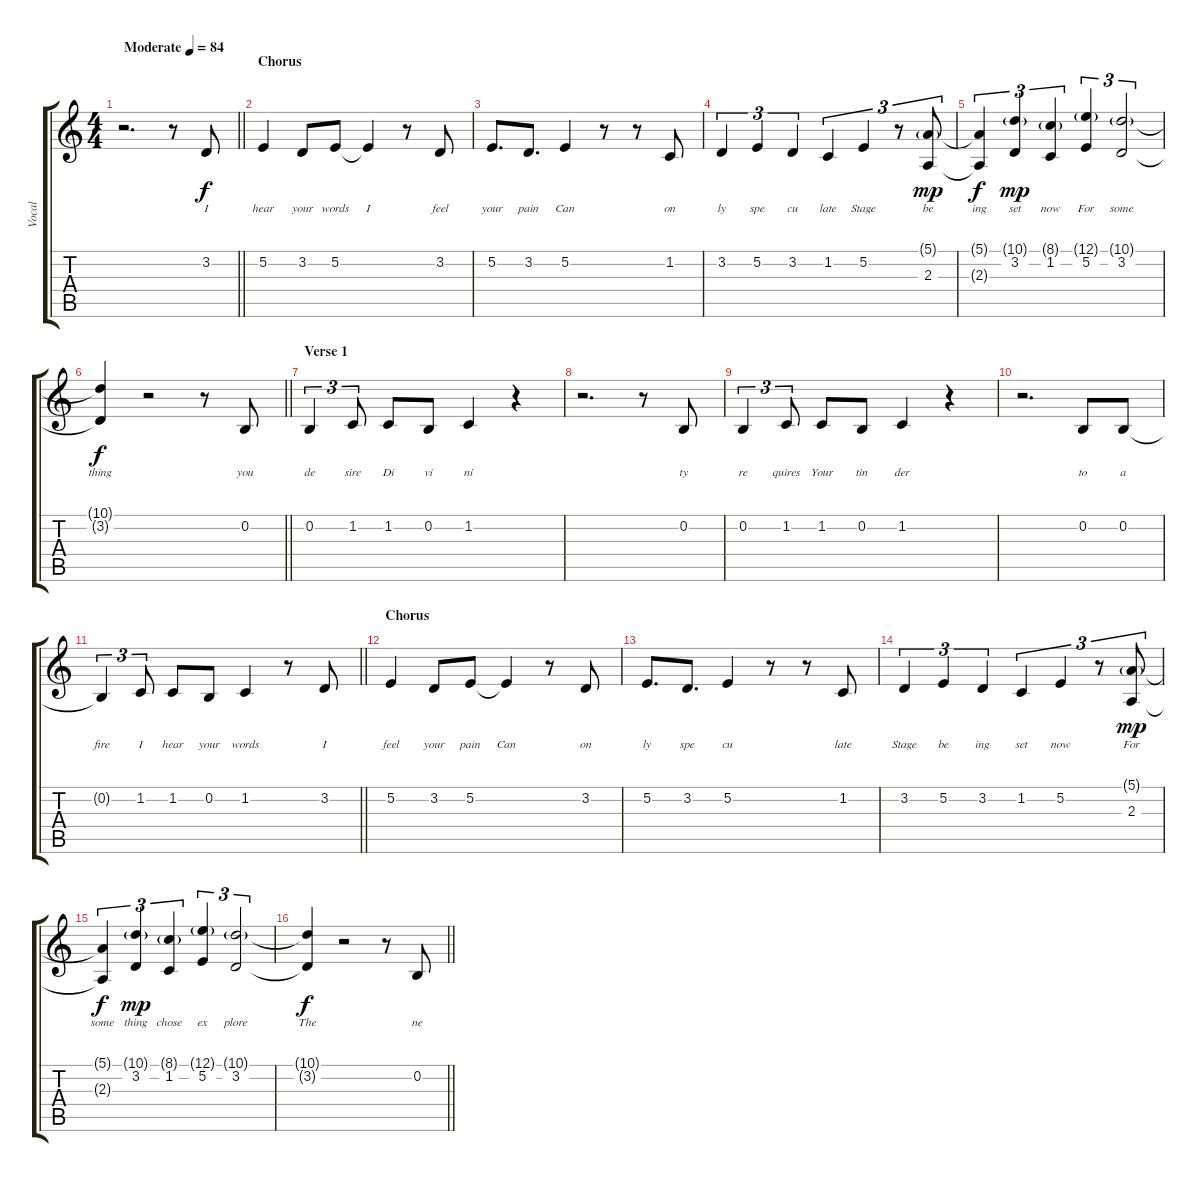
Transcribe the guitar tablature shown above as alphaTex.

\track ("Vocal" "Vocal") {instrument acousticgrandpiano}
\staff {score tabs}
\tuning (E4 B3 G3 D3 A2 E2) {hide}
\ts (4 4)
\tempo (84 "Moderate")
\clef g2
\barLineRight lightlight
\ks c
r.2{d dy f instrument acousticgrandpiano} r.8 3.2.8{lyrics (0 "I") lyrics (1 "") lyrics (2 "") lyrics (3 "") lyrics (4 "")} |
\section ("" "Chorus")
5.2.4{lyrics (0 "hear") lyrics (1 "") lyrics (2 "") lyrics (3 "") lyrics (4 "")} 3.2.8{lyrics (0 "your") lyrics (1 "") lyrics (2 "") lyrics (3 "") lyrics (4 "")} 5.2.8{lyrics (0 "words") lyrics (1 "") lyrics (2 "") lyrics (3 "") lyrics (4 "")} 5.2{t}.4{lyrics (0 "I") lyrics (1 "") lyrics (2 "") lyrics (3 "") lyrics (4 "")} r.8 3.2.8{lyrics (0 "feel") lyrics (1 "") lyrics (2 "") lyrics (3 "") lyrics (4 "")} |
5.2.8{d lyrics (0 "your") lyrics (1 "") lyrics (2 "") lyrics (3 "") lyrics (4 "")} 3.2.8{d lyrics (0 "pain") lyrics (1 "") lyrics (2 "") lyrics (3 "") lyrics (4 "")} 5.2.4{lyrics (0 "Can") lyrics (1 "") lyrics (2 "") lyrics (3 "") lyrics (4 "")} r.8 r.8 1.2.8{lyrics (0 "on") lyrics (1 "") lyrics (2 "") lyrics (3 "") lyrics (4 "")} |
3.2.4{tu (3 2) lyrics (0 "ly") lyrics (1 "") lyrics (2 "") lyrics (3 "") lyrics (4 "")} 5.2.4{tu (3 2) lyrics (0 "spe") lyrics (1 "") lyrics (2 "") lyrics (3 "") lyrics (4 "")} 3.2.4{tu (3 2) lyrics (0 "cu") lyrics (1 "") lyrics (2 "") lyrics (3 "") lyrics (4 "")} 1.2.4{tu (3 2) lyrics (0 "late") lyrics (1 "") lyrics (2 "") lyrics (3 "") lyrics (4 "")} 5.2.4{tu (3 2) lyrics (0 "Stage") lyrics (1 "") lyrics (2 "") lyrics (3 "") lyrics (4 "")} r.8{tu (3 2)} (5.1{g} 2.3).8{tu (3 2) lyrics (0 "be") lyrics (1 "") lyrics (2 "") lyrics (3 "") lyrics (4 "") dy mp} |
(5.1{t} 2.3{t}).4{tu (3 2) lyrics (0 "ing") lyrics (1 "") lyrics (2 "") lyrics (3 "") lyrics (4 "") dy f} (10.1{g} 3.2).4{tu (3 2) lyrics (0 "set") lyrics (1 "") lyrics (2 "") lyrics (3 "") lyrics (4 "") dy mp} (8.1{g} 1.2).4{tu (3 2) lyrics (0 "now") lyrics (1 "") lyrics (2 "") lyrics (3 "") lyrics (4 "")} (12.1{g} 5.2).4{tu (3 2) lyrics (0 "For") lyrics (1 "") lyrics (2 "") lyrics (3 "") lyrics (4 "")} (10.1{g} 3.2).2{tu (3 2) lyrics (0 "some") lyrics (1 "") lyrics (2 "") lyrics (3 "") lyrics (4 "")} |
\barLineRight lightlight
(10.1{t} 3.2{t}).4{lyrics (0 "thing") lyrics (1 "") lyrics (2 "") lyrics (3 "") lyrics (4 "") dy f} r.2 r.8 0.2.8{lyrics (0 "you") lyrics (1 "") lyrics (2 "") lyrics (3 "") lyrics (4 "")} |
\section ("" "Verse 1")
0.2.4{tu (3 2) lyrics (0 "de") lyrics (1 "") lyrics (2 "") lyrics (3 "") lyrics (4 "")} 1.2.8{tu (3 2) lyrics (0 "sire") lyrics (1 "") lyrics (2 "") lyrics (3 "") lyrics (4 "")} 1.2.8{lyrics (0 "Di") lyrics (1 "") lyrics (2 "") lyrics (3 "") lyrics (4 "")} 0.2.8{lyrics (0 "vi") lyrics (1 "") lyrics (2 "") lyrics (3 "") lyrics (4 "")} 1.2.4{lyrics (0 "ni") lyrics (1 "") lyrics (2 "") lyrics (3 "") lyrics (4 "")} r.4 |
r.2{d} r.8 0.2.8{lyrics (0 "ty") lyrics (1 "") lyrics (2 "") lyrics (3 "") lyrics (4 "")} |
0.2.4{tu (3 2) lyrics (0 "re") lyrics (1 "") lyrics (2 "") lyrics (3 "") lyrics (4 "")} 1.2.8{tu (3 2) lyrics (0 "quires") lyrics (1 "") lyrics (2 "") lyrics (3 "") lyrics (4 "")} 1.2.8{lyrics (0 "Your") lyrics (1 "") lyrics (2 "") lyrics (3 "") lyrics (4 "")} 0.2.8{lyrics (0 "tin") lyrics (1 "") lyrics (2 "") lyrics (3 "") lyrics (4 "")} 1.2.4{lyrics (0 "der") lyrics (1 "") lyrics (2 "") lyrics (3 "") lyrics (4 "")} r.4 |
r.2{d} 0.2.8{lyrics (0 "to") lyrics (1 "") lyrics (2 "") lyrics (3 "") lyrics (4 "")} 0.2.8{lyrics (0 "a") lyrics (1 "") lyrics (2 "") lyrics (3 "") lyrics (4 "")} |
\barLineRight lightlight
0.2{t}.4{tu (3 2) lyrics (0 "fire") lyrics (1 "") lyrics (2 "") lyrics (3 "") lyrics (4 "")} 1.2.8{tu (3 2) lyrics (0 "I") lyrics (1 "") lyrics (2 "") lyrics (3 "") lyrics (4 "")} 1.2.8{lyrics (0 "hear") lyrics (1 "") lyrics (2 "") lyrics (3 "") lyrics (4 "")} 0.2.8{lyrics (0 "your") lyrics (1 "") lyrics (2 "") lyrics (3 "") lyrics (4 "")} 1.2.4{lyrics (0 "words") lyrics (1 "") lyrics (2 "") lyrics (3 "") lyrics (4 "")} r.8 3.2.8{lyrics (0 "I") lyrics (1 "") lyrics (2 "") lyrics (3 "") lyrics (4 "")} |
\section ("" "Chorus")
5.2.4{lyrics (0 "feel") lyrics (1 "") lyrics (2 "") lyrics (3 "") lyrics (4 "")} 3.2.8{lyrics (0 "your") lyrics (1 "") lyrics (2 "") lyrics (3 "") lyrics (4 "")} 5.2.8{lyrics (0 "pain") lyrics (1 "") lyrics (2 "") lyrics (3 "") lyrics (4 "")} 5.2{t}.4{lyrics (0 "Can") lyrics (1 "") lyrics (2 "") lyrics (3 "") lyrics (4 "")} r.8 3.2.8{lyrics (0 "on") lyrics (1 "") lyrics (2 "") lyrics (3 "") lyrics (4 "")} |
5.2.8{d lyrics (0 "ly") lyrics (1 "") lyrics (2 "") lyrics (3 "") lyrics (4 "")} 3.2.8{d lyrics (0 "spe") lyrics (1 "") lyrics (2 "") lyrics (3 "") lyrics (4 "")} 5.2.4{lyrics (0 "cu") lyrics (1 "") lyrics (2 "") lyrics (3 "") lyrics (4 "")} r.8 r.8 1.2.8{lyrics (0 "late") lyrics (1 "") lyrics (2 "") lyrics (3 "") lyrics (4 "")} |
3.2.4{tu (3 2) lyrics (0 "Stage") lyrics (1 "") lyrics (2 "") lyrics (3 "") lyrics (4 "")} 5.2.4{tu (3 2) lyrics (0 "be") lyrics (1 "") lyrics (2 "") lyrics (3 "") lyrics (4 "")} 3.2.4{tu (3 2) lyrics (0 "ing") lyrics (1 "") lyrics (2 "") lyrics (3 "") lyrics (4 "")} 1.2.4{tu (3 2) lyrics (0 "set") lyrics (1 "") lyrics (2 "") lyrics (3 "") lyrics (4 "")} 5.2.4{tu (3 2) lyrics (0 "now") lyrics (1 "") lyrics (2 "") lyrics (3 "") lyrics (4 "")} r.8{tu (3 2)} (5.1{g} 2.3).8{tu (3 2) lyrics (0 "For") lyrics (1 "") lyrics (2 "") lyrics (3 "") lyrics (4 "") dy mp} |
(5.1{t} 2.3{t}).4{tu (3 2) lyrics (0 "some") lyrics (1 "") lyrics (2 "") lyrics (3 "") lyrics (4 "") dy f} (10.1{g} 3.2).4{tu (3 2) lyrics (0 "thing") lyrics (1 "") lyrics (2 "") lyrics (3 "") lyrics (4 "") dy mp} (8.1{g} 1.2).4{tu (3 2) lyrics (0 "chose") lyrics (1 "") lyrics (2 "") lyrics (3 "") lyrics (4 "")} (12.1{g} 5.2).4{tu (3 2) lyrics (0 "ex") lyrics (1 "") lyrics (2 "") lyrics (3 "") lyrics (4 "")} (10.1{g} 3.2).2{tu (3 2) lyrics (0 "plore") lyrics (1 "") lyrics (2 "") lyrics (3 "") lyrics (4 "")} |
\barLineRight lightlight
(10.1{t} 3.2{t}).4{lyrics (0 "The") lyrics (1 "") lyrics (2 "") lyrics (3 "") lyrics (4 "") dy f} r.2 r.8 0.2.8{lyrics (0 "ne") lyrics (1 "") lyrics (2 "") lyrics (3 "") lyrics (4 "")}
